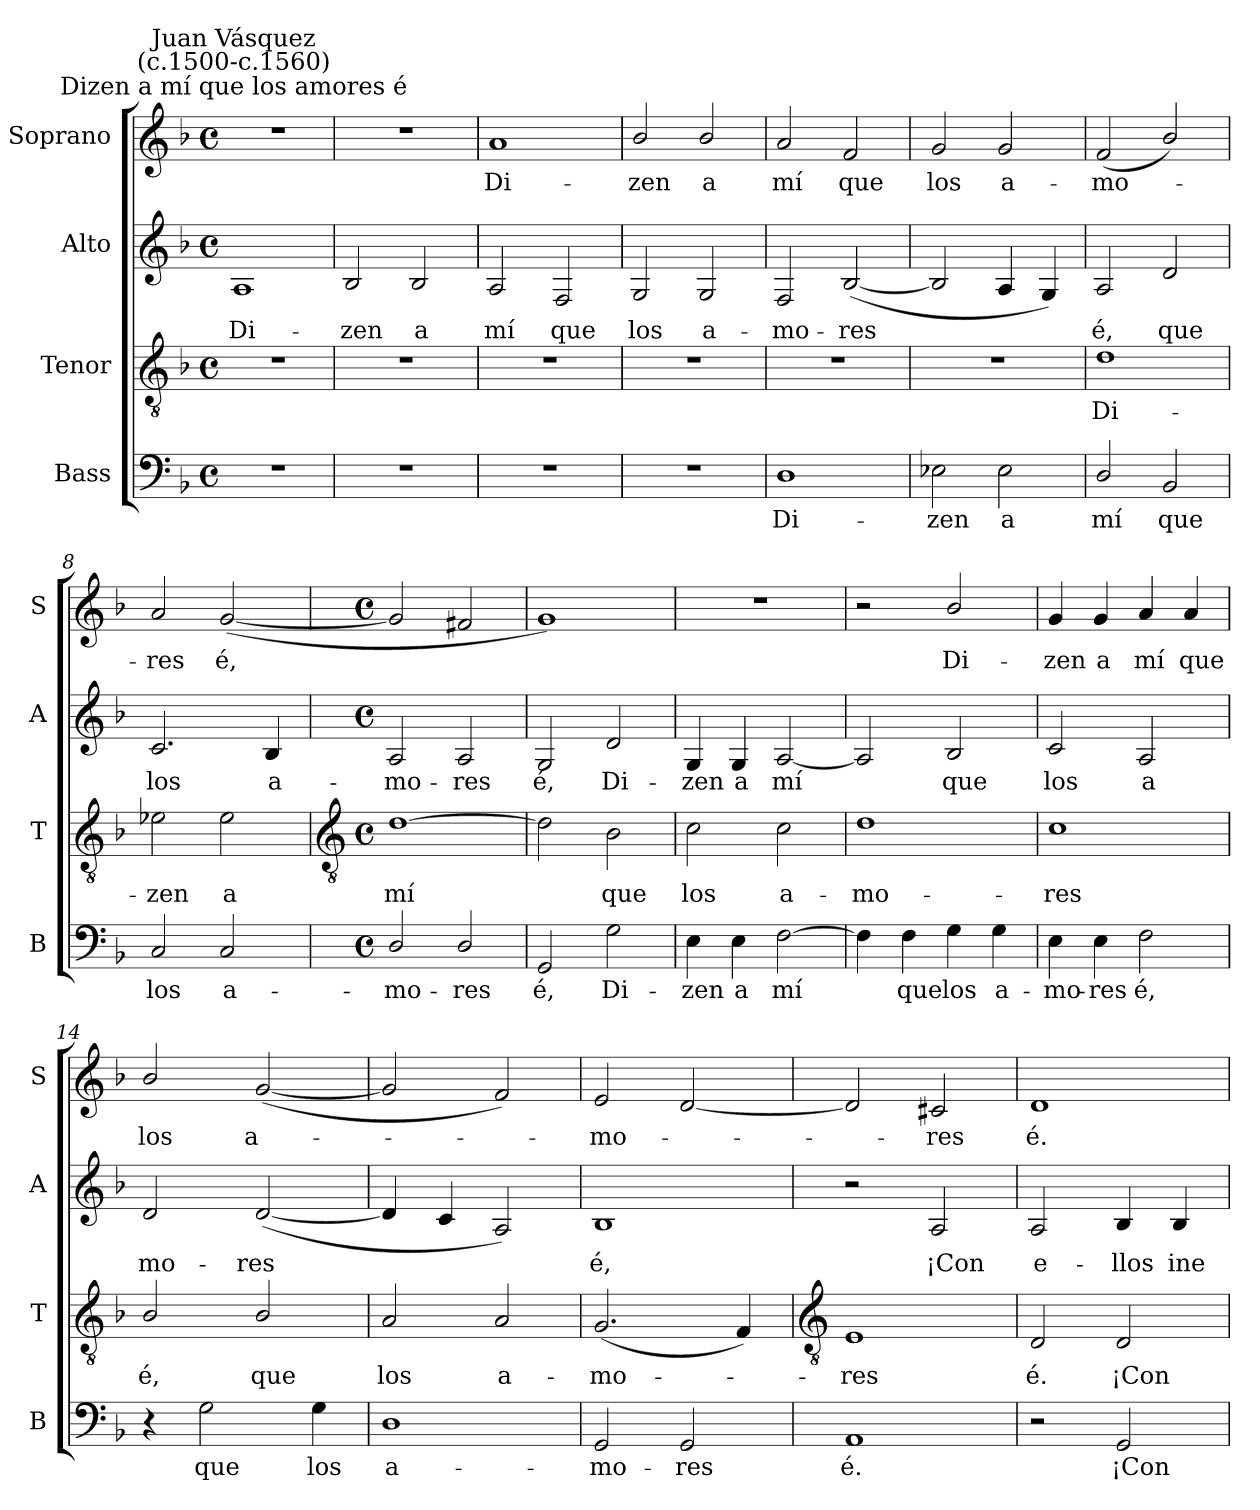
**kern	**text	**kern	**text	**kern	**text	**kern	**text
*part4	*part4	*part3	*part3	*part2	*part2	*part1	*part1
*staff4	*staff4	*staff3	*staff3	*staff2	*staff2	*staff1	*staff1
*I"Bass	*	*I"Tenor	*	*I"Alto	*	*I"Soprano	*
*I'B	*	*I'T	*	*I'A	*	*I'S	*
*clefF4	*	*clefGv2	*	*clefG2	*	*clefG2	*
*k[b-]	*	*k[b-]	*	*k[b-]	*	*k[b-]	*
*F:	*	*F:	*	*F:	*	*F:	*
*M4/4	*	*M4/4	*	*M4/4	*	*M4/4	*
*met(c)	*	*met(c)	*	*met(c)	*	*met(c)	*
=1	=1	=1	=1	=1	=1	=1	=1
!	!	!	!	!	!	!LO:TX:a:cj:t=Dizen a mí que los amores é	!
!	!	!	!	!	!	!LO:TX:a:cj:t=Juan Vásquez\n(c.1500-c.1560)	!
!	!	!	!	!	!LO:LY:b	!	!
1r	.	1r	.	1A	Di-	1r	.
=2	=2	=2	=2	=2	=2	=2	=2
!	!	!	!	!	!LO:LY:b	!	!
1r	.	1r	.	2B-	-zen	1r	.
!	!	!	!	!	!LO:LY:b	!	!
.	.	.	.	2B-	a	.	.
=3	=3	=3	=3	=3	=3	=3	=3
!	!	!	!	!	!LO:LY:b	!	!LO:LY:b
1r	.	1r	.	2A	mí	1a	Di-
!	!	!	!	!	!LO:LY:b	!	!
.	.	.	.	2F	que	.	.
=4	=4	=4	=4	=4	=4	=4	=4
!	!	!	!	!	!LO:LY:b	!	!LO:LY:b
1r	.	1r	.	2G	los	2b-/	-zen
!	!	!	!	!	!LO:LY:b	!	!LO:LY:b
.	.	.	.	2G	a-	2b-/	a
=5	=5	=5	=5	=5	=5	=5	=5
!	!LO:LY:b	!	!	!	!LO:LY:b	!	!LO:LY:b
1D	Di-	1r	.	2F	-mo-	2a	mí
!	!	!	!	!	!LO:LY:b	!	!LO:LY:b
.	.	.	.	(<[2B-	-res	2f	que
=6	=6	=6	=6	=6	=6	=6	=6
!	!LO:LY:b	!	!	!	!	!	!LO:LY:b
2E-X	-zen	1r	.	2B-]	.	2g	los
!	!LO:LY:b	!	!	!	!	!	!LO:LY:b
2E-	a	.	.	4A	.	2g	a-
.	.	.	.	4G)	.	.	.
=7	=7	=7	=7	=7	=7	=7	=7
!	!LO:LY:b	!	!LO:LY:b	!	!LO:LY:b	!	!LO:LY:b
2D/	mí	1d	Di-	2A	é,	(<2f	-mo-
!	!LO:LY:b	!	!	!	!LO:LY:b	!	!
2BB-	que	.	.	2d	que	2b-/)	.
=8	=8	=8	=8	=8	=8	=8	=8
!	!LO:LY:b	!	!LO:LY:b	!	!LO:LY:b	!	!LO:LY:b
2C	los	2e-X	-zen	2.c	los	2a	res
!	!LO:LY:b	!	!LO:LY:b	!	!	!	!LO:LY:b
2C	a-	2e-	a	.	.	(<[2g	é,
!	!	!	!	!	!LO:LY:b	!	!
.	.	.	.	4B-	a-	.	.
!!LO:LB:g=z
=9	=9	=9	=9	=9	=9	=9	=9
*	*	*clefGv2	*	*	*	*	*
*M4/4	*	*M4/4	*	*M4/4	*	*M4/4	*
*met(c)	*	*met(c)	*	*met(c)	*	*met(c)	*
!	!LO:LY:b	!	!LO:LY:b	!	!LO:LY:b	!	!
2D/	-mo-	[1d	mí	2A	-mo-	2g]	.
!	!LO:LY:b	!	!	!	!LO:LY:b	!	!
2D/	-res	.	.	2A	-res	2f#X	.
=10	=10	=10	=10	=10	=10	=10	=10
!	!LO:LY:b	!	!	!	!LO:LY:b	!	!
2GG	é,	2d]	.	2G	é,	1g)	.
!	!LO:LY:b	!	!LO:LY:b	!	!LO:LY:b	!	!
2G	Di-	2B-	que	2d	Di-	.	.
=11	=11	=11	=11	=11	=11	=11	=11
!	!LO:LY:b	!	!LO:LY:b	!	!LO:LY:b	!	!
4E	-zen	2c	los	4G	-zen	1r	.
!	!LO:LY:b	!	!	!	!LO:LY:b	!	!
4E	a	.	.	4G	a	.	.
!	!LO:LY:b	!	!LO:LY:b	!	!LO:LY:b	!	!
[2F	mí	2c	a-	[2A	mí	.	.
=12	=12	=12	=12	=12	=12	=12	=12
!	!	!	!LO:LY:b	!	!	!	!
4F]	.	1d	-mo-	2A]	.	2r	.
!	!LO:LY:b	!	!	!	!	!	!
4F	que	.	.	.	.	.	.
!	!LO:LY:b	!	!	!	!LO:LY:b	!	!LO:LY:b
4G	los	.	.	2B-	que	2b-/	Di-
!	!LO:LY:b	!	!	!	!	!	!
4G	a-	.	.	.	.	.	.
=13	=13	=13	=13	=13	=13	=13	=13
!	!LO:LY:b	!	!LO:LY:b	!	!LO:LY:b	!	!LO:LY:b
4E	-mo-	1c	-res	2c	los	4g	-zen
!	!LO:LY:b	!	!	!	!	!	!LO:LY:b
4E	-res	.	.	.	.	4g	a
!	!LO:LY:b	!	!	!	!LO:LY:b	!	!LO:LY:b
2F	é,	.	.	2A	a	4a	mí
!	!	!	!	!	!	!	!LO:LY:b
.	.	.	.	.	.	4a	que
=14	=14	=14	=14	=14	=14	=14	=14
!	!	!	!LO:LY:b	!	!LO:LY:b	!	!LO:LY:b
4r	.	2B-/	é,	2d	mo-	2b-/	los
!	!LO:LY:b	!	!	!	!	!	!
2G	que	.	.	.	.	.	.
!	!	!	!LO:LY:b	!	!LO:LY:b	!	!LO:LY:b
.	.	2B-/	que	(<[2d	-res	(<[2g	a-
!	!LO:LY:b	!	!	!	!	!	!
4G	los	.	.	.	.	.	.
=15	=15	=15	=15	=15	=15	=15	=15
!	!LO:LY:b	!	!LO:LY:b	!	!	!	!
1D	a-	2A	los	4d]	.	2g]	.
.	.	.	.	4c	.	.	.
!	!	!	!LO:LY:b	!	!	!	!
.	.	2A	a-	2A)	.	2f)	.
=16	=16	=16	=16	=16	=16	=16	=16
!	!LO:LY:b	!	!LO:LY:b	!	!LO:LY:b	!	!LO:LY:b
2GG	-mo-	(<2.G	-mo-	1B-	é,	2e	mo-
!	!LO:LY:b	!	!	!	!	!	!
2GG	-res	.	.	.	.	[2d	.
.	.	4F)	.	.	.	.	.
!!LO:LB:g=z
=17	=17	=17	=17	=17	=17	=17	=17
*	*	*clefGv2	*	*	*	*	*
!	!LO:LY:b	!	!LO:LY:b	!	!	!	!
1AA	é.	1E	res	2r	.	2d]	.
!	!	!	!	!	!LO:LY:b	!	!LO:LY:b
.	.	.	.	2A	¡Con	2c#X	res
=18	=18	=18	=18	=18	=18	=18	=18
!	!	!	!LO:LY:b	!	!LO:LY:b	!	!LO:LY:b
2r	.	2D	é.	2A	e-	1d	é.
!	!LO:LY:b	!	!LO:LY:b	!	!LO:LY:b	!	!
2GG	¡Con	2D	¡Con	4B-	-llos	.	.
!	!	!	!	!	!LO:LY:b	!	!
.	.	.	.	4B-	ine	.	.
=	=	=	=	=	=	=	=
*-	*-	*-	*-	*-	*-	*-	*-
